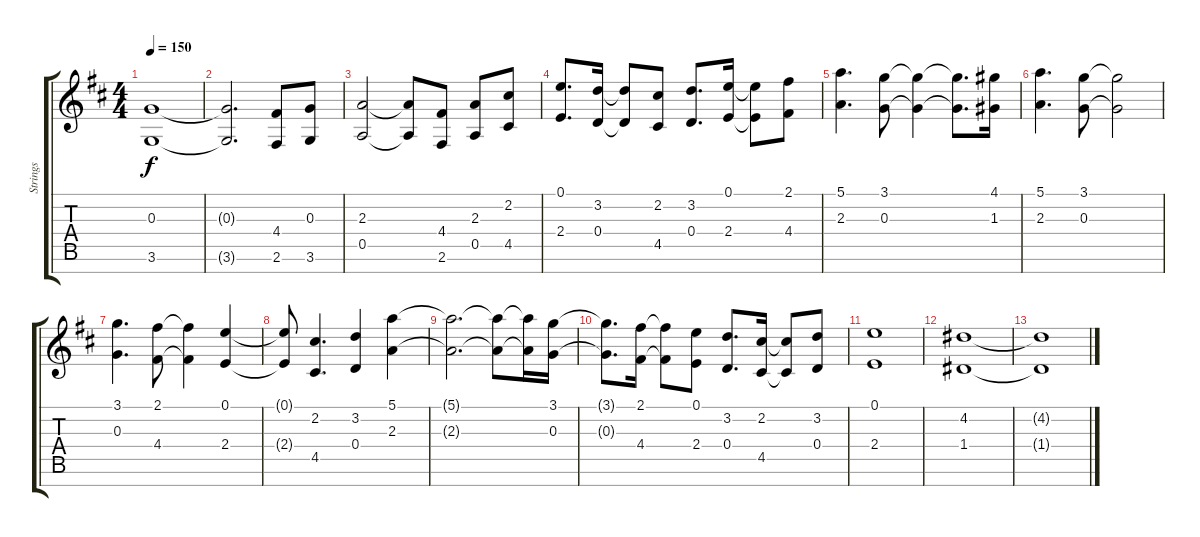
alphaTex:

\track ("Strings" "Strings") {instrument stringensemble1}
\staff {score tabs}
\tuning (E5 B4 G4 D4 A3 E3 B2) {hide}
\ts (4 4)
\tempo 150
\clef g2
\ks d
(0.3 3.6).1{dy f} |
(0.3{t} 3.6{t}).2{d} (4.4 2.6).8 (0.3 3.6).8 |
(2.3 0.5).2 (2.3{t} 0.5{t}).8 (4.4 2.6).8 (2.3 0.5).8 (2.2 4.5).8 |
(0.1 2.4).8{d} (3.2 0.4).16 (3.2{t} 0.4{t}).8 (2.2 4.5).8 (3.2 0.4).8{d} (0.1 2.4).16 (0.1{t} 2.4{t}).8 (2.1 4.4).8 |
(5.1 2.3).4{d} (3.1 0.3).8 (3.1{t} 0.3{t}).4 (3.1{t} 0.3{t}).8{d} (4.1 1.3).16 |
(5.1 2.3).4{d} (3.1 0.3).8 (3.1{t} 0.3{t}).2 |
(3.1 0.3).4{d} (2.1 4.4).8 (2.1{t} 4.4{t}).4 (0.1 2.4).4 |
(0.1{t} 2.4{t}).8 (2.2 4.5).4{d} (3.2 0.4).4 (5.1 2.3).4 |
(5.1{t} 2.3{t}).2{d} (5.1{t} 2.3{t}).8 (5.1{t} 2.3{t}).16 (3.1 0.3).16 |
(3.1{t} 0.3{t}).8{d} (2.1 4.4).16 (2.1{t} 4.4{t}).8 (0.1 2.4).8 (3.2 0.4).8{d} (2.2 4.5).16 (2.2{t} 4.5{t}).8 (3.2 0.4).8 |
(0.1 2.4).1 |
(4.2 1.4).1 |
(4.2{t} 1.4{t}).1
